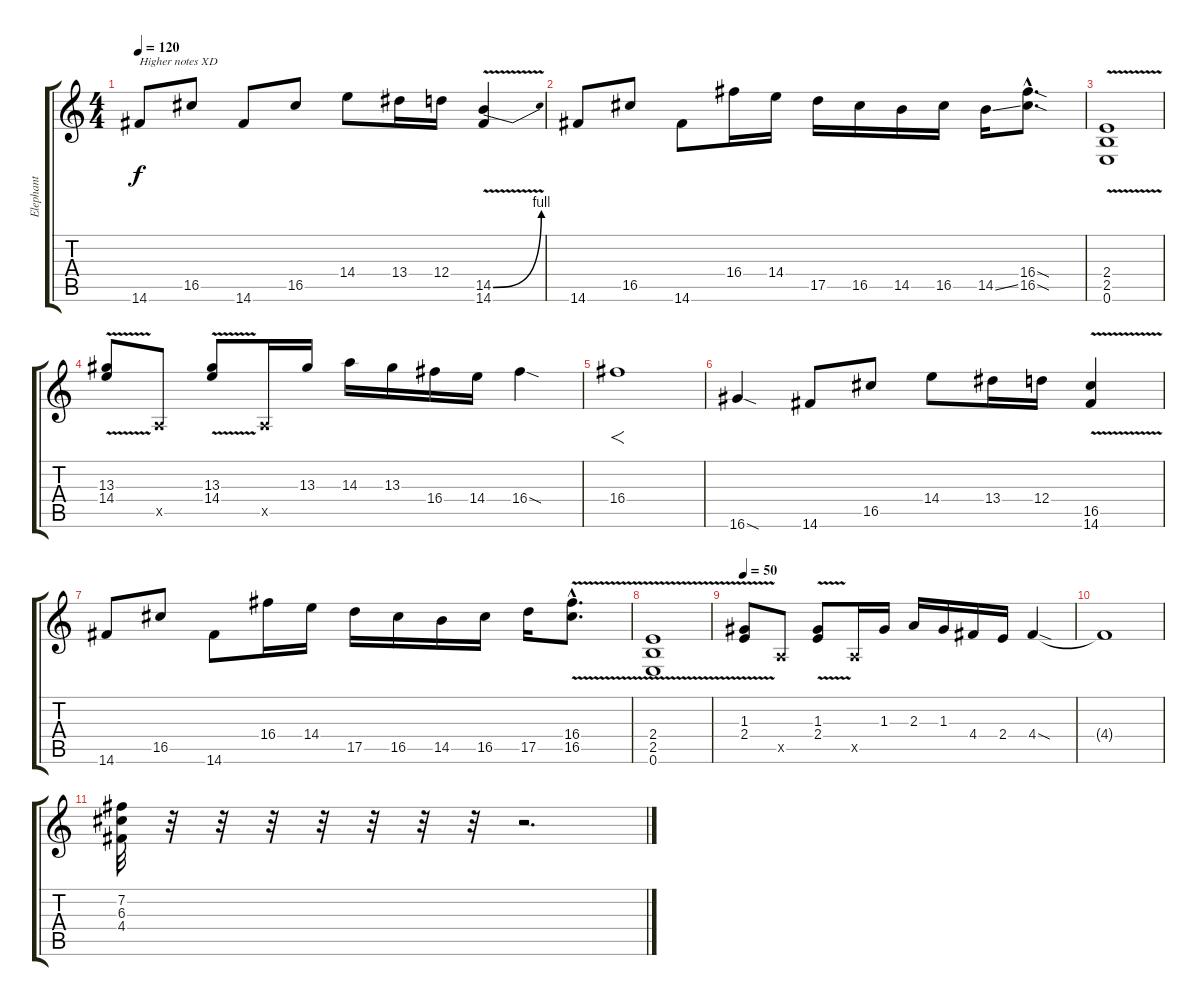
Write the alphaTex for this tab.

\track ("Elephant" "Elephant") {instrument distortionguitar}
\staff {score tabs}
\tuning (E4 B3 G3 D3 A2 E2) {hide}
\ts (4 4)
\tempo 120
\clef g2
\ks c
14.6.8{txt "Higher notes XD" dy f volume 16} 16.5.8 14.6.8 16.5.8 14.4.8 13.4.16 12.4.16 (14.5{be (bend 0 0 60 4) v} 14.6).4 |
14.6.8 16.5.8 14.6.8 16.4.16 14.4.16 17.5.16 16.5.16 14.5.16 16.5.16 14.5{ss}.16 (16.4{sod hac} 16.5{sod hac}).8{d} |
(2.4{v} 2.5 0.6).1 |
(13.3{v} 14.4).8 0.5{x}.8 (13.3{v} 14.4).8 0.5{x}.16 13.3.16 14.3.16 13.3.16 16.4.16 14.4.16 16.4{sod}.4 |
16.4.1{f} |
16.6{sod}.4{volume 16} 14.6.8 16.5.8 14.4.8 13.4.16 12.4.16 (16.5{v} 14.6).4 |
14.6.8 16.5.8 14.6.8 16.4.16 14.4.16 17.5.16 16.5.16 14.5.16 16.5.16 17.5.16 (16.4{hac} 16.5{v hac}).8{d} |
(2.4{v} 2.5 0.6).1 |
\tempo 50
(1.3{v} 2.4).8 0.5{x}.8 (1.3{v} 2.4).8 0.5{x}.16 1.3.16 2.3.16 1.3.16 4.4.16 2.4.16 4.4{sod}.4 |
4.4{t}.1 |
(7.2 6.3 4.4).32 r.32 r.32 r.32 r.32 r.32 r.32 r.32 r.2{d}
